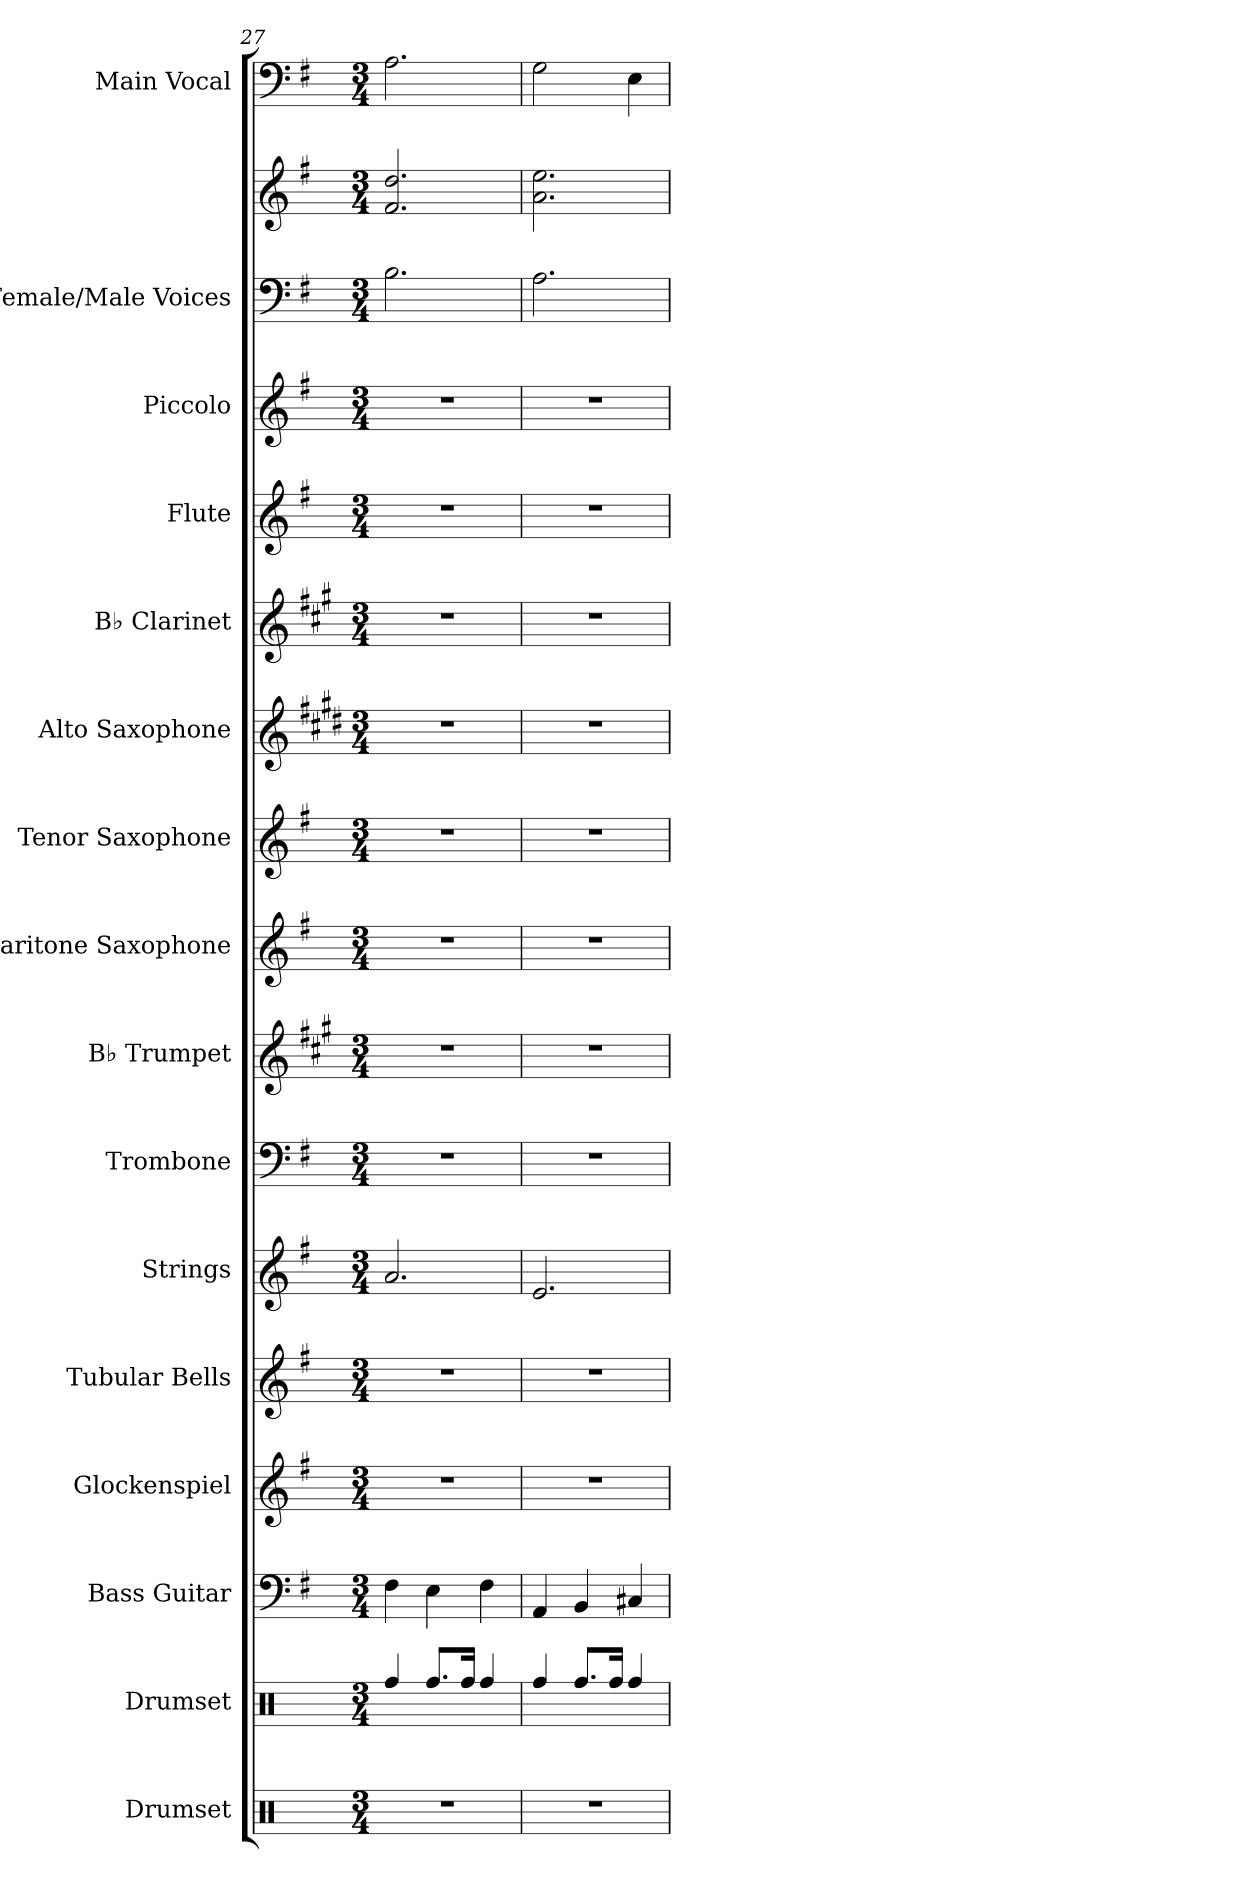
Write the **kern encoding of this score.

**kern	**kern	**kern	**kern	**kern	**kern	**kern	**kern	**kern	**kern	**kern	**kern	**kern	**kern	**kern	**kern	**kern
*part16	*part15	*part14	*part13	*part12	*part11	*part10	*part9	*part8	*part7	*part6	*part5	*part4	*part3	*part2	*part2	*part1
*staff17	*staff16	*staff15	*staff14	*staff13	*staff12	*staff11	*staff10	*staff9	*staff8	*staff7	*staff6	*staff5	*staff4	*staff3	*staff2	*staff1
*I"Drumset	*I"Drumset	*I"Bass Guitar	*I"Glockenspiel	*I"Tubular Bells	*I"Strings	*I"Trombone	*I"B♭ Trumpet	*I"Baritone Saxophone	*I"Tenor Saxophone	*I"Alto Saxophone	*I"B♭ Clarinet	*I"Flute	*I"Piccolo	*I"Female/Male Voices	*	*I"Main Vocal
*I'Drs.	*I'Drs.	*I'B. Guit.	*I'Glk.	*I'Tu. Be.	*I'St.	*I'Tbn.	*I'B♭ Tpt.	*I'Bar. Sax.	*I'T. Sax.	*I'A. Sax.	*I'B♭ Cl.	*I'Fl.	*I'Picc.	*I'Voices	*	*I'Main Vcl.
*clefX	*clefX	*clefF4	*clefG2	*clefG2	*clefG2	*clefF4	*clefG2	*clefG2	*clefG2	*clefG2	*clefG2	*clefG2	*clefG2	*clefF4	*clefG2	*clefF4
*	*	*ITrd7c12	*ITrd-14c-24	*	*	*	*ITrd1c2	*ITrd12c21	*ITrd8c14	*ITrd5c9	*ITrd1c2	*	*ITrd-7c-12	*	*	*
*k[]	*k[]	*k[f#]	*k[f#]	*k[f#]	*k[f#]	*k[f#]	*k[f#]	*k[f#]	*k[f#]	*k[f#]	*k[f#]	*k[f#]	*k[f#]	*k[f#]	*k[f#]	*k[f#]
*M3/4	*M3/4	*M3/4	*M3/4	*M3/4	*M3/4	*M3/4	*M3/4	*M3/4	*M3/4	*M3/4	*M3/4	*M3/4	*M3/4	*M3/4	*M3/4	*M3/4
=27	=27	=27	=27	=27	=27	=27	=27	=27	=27	=27	=27	=27	=27	=27	=27	=27
2.r	4Rff/	4FF#\	2.r	2.r	2.a/	2.r	2.r	2.r	2.r	2.r	2.r	2.r	2.r	2.B\	2.f#/ 2.dd/	2.A\
.	8.Rff/L	4EE\	.	.	.	.	.	.	.	.	.	.	.	.	.	.
.	16Rff/Jk	.	.	.	.	.	.	.	.	.	.	.	.	.	.	.
.	4Rff/	4FF#\	.	.	.	.	.	.	.	.	.	.	.	.	.	.
=28	=28	=28	=28	=28	=28	=28	=28	=28	=28	=28	=28	=28	=28	=28	=28	=28
2.r	4Rff/	4AAA/	2.r	2.r	2.e/	2.r	2.r	2.r	2.r	2.r	2.r	2.r	2.r	2.A\	2.a\ 2.ee\	2G\
.	8.Rff/L	4BBB/	.	.	.	.	.	.	.	.	.	.	.	.	.	.
.	16Rff/Jk	.	.	.	.	.	.	.	.	.	.	.	.	.	.	.
.	4Rff/	4CC#X/	.	.	.	.	.	.	.	.	.	.	.	.	.	4E\
=	=	=	=	=	=	=	=	=	=	=	=	=	=	=	=	=
*-	*-	*-	*-	*-	*-	*-	*-	*-	*-	*-	*-	*-	*-	*-	*-	*-
